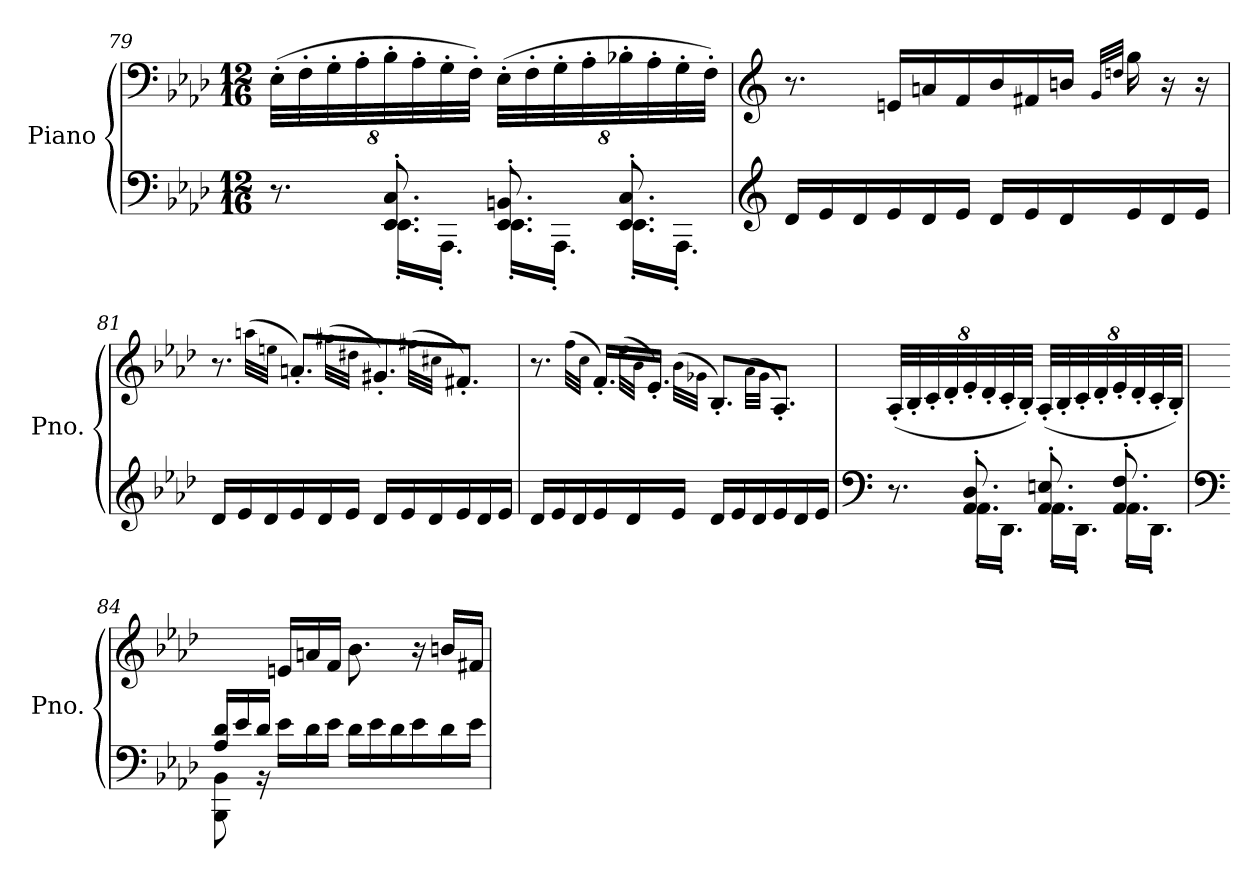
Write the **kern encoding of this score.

**kern	**kern
*part1	*part1
*staff2	*staff1
*I"Piano	*
*I'Pno.	*
*clefF4	*clefF4
*k[b-e-a-d-]	*k[b-e-a-d-]
*M12/16	*M12/16
=79	=79
*^	*
*	*	*Xbrackettup
8.r	8.ryy	(>64%3E-'\LLL
.	.	64%3F'\
.	.	64%3G'\
.	.	64%3A-'\
8.EE-/' 8.C/'	16.EE-'\LL	64%3B-'\
.	.	64%3A-'\
.	16.AAA-'\JJ	64%3G'\
.	.	64%3F'\JJJ)
8.EE-/' 8.BBn/'	16.EE-'\LL	(>64%3E-'\LLL
.	.	64%3F'\
.	16.AAA-'\JJ	64%3G'\
.	.	64%3A-'\
8.EE-/' 8.C/'	16.EE-'\LL	64%3B-X'\
.	.	64%3A-'\
.	16.AAA-'\JJ	64%3G'\
.	.	64%3F'\JJJ)
*v	*v	*
=80	=80
*clefG2	*clefG2
16d-/LL	8.r
16e-/	.
16d-/	.
16e-/	16en/LL
16d-/	16an/
16e-/JJ	16f/
16d-/LL	16b-/
16e-/	16f#X/
16d-/	16bn/JJ
.	32qg/LLL
.	32qddn/JJJ
16e-/	16gg\
16d-/	16r
16e-/JJ	16r
!!LO:LB:g=z
=81	=81
16d-/LL	8.r
16e-/	.
16d-/	.
.	(>32qaan\LLL
.	32qeen\JJJ
16e-/	8.an'/L)
16d-/	.
16e-/JJ	.
.	(>32qgg#X\LLL
.	32qdd#X\JJJ
16d-/LL	8.g#X'/)
16e-/	.
16d-/	.
.	(>32qff#X\LLL
.	32qcc#X\JJJ
16e-/	8.f#X'/J)
16d-/	.
16e-/JJ	.
=82	=82
16d-/LL	8.r
16e-/	.
16d-/	.
.	(>32qff\LLL
.	32qcc\JJJ
16e-/	16.f'/LL)
16d-/	.
.	(>32qee-\LLL
.	32qb-\JJJ
.	16.e-'/JJ)
16e-/JJ	.
.	(>32qb-\LLL
.	32qg-X\JJJ
16d-/LL	8.B-'/L)
16e-/	.
16d-/	.
.	(>32qa-\LLL
.	32qg-\JJJ
16e-/	8.A-'/J)
16d-/	.
16e-/JJ	.
=83	=83
*clefF4	*
*^	*
8.r	8.ryy	(<64%3A-'/LLL
.	.	64%3B-'/
.	.	64%3c'/
.	.	64%3d-'/
8.AA-/' 8.D-/'	16.AA-'\LL	64%3e-'/
.	.	64%3d-'/
.	16.DD-'\JJ	64%3c'/
.	.	64%3B-'/JJJ)
8.AA-/' 8.En/'	16.AA-'\LL	(<64%3A-'/LLL
.	.	64%3B-'/
.	16.DD-'\JJ	64%3c'/
.	.	64%3d-'/
8.AA-/' 8.F/'	16.AA-'\LL	64%3e-'/
.	.	64%3d-'/
.	16.DD-'\JJ	64%3c'/
.	.	64%3B-'/JJJ)
!!LO:PB:g=z
=84	=84	=84
*clefF4	*	*
16A-/ 16d-/LL	8BBB-\ 8BB-\	8.ryy
16e-/	.	.
16d-/JJ	16r	.
2ryy	16e-\LL	16en/LL
.	16d-\	16an/
.	16e-\JJ	16f/JJ
.	16d-\LL	8.b-\
.	16e-\	.
.	16d-\	.
.	16e-\	16r
.	16d-\	16bn/LL
16ryy	16e-\JJ	16f#X/JJ
*v	*v	*
=	=
*-	*-
